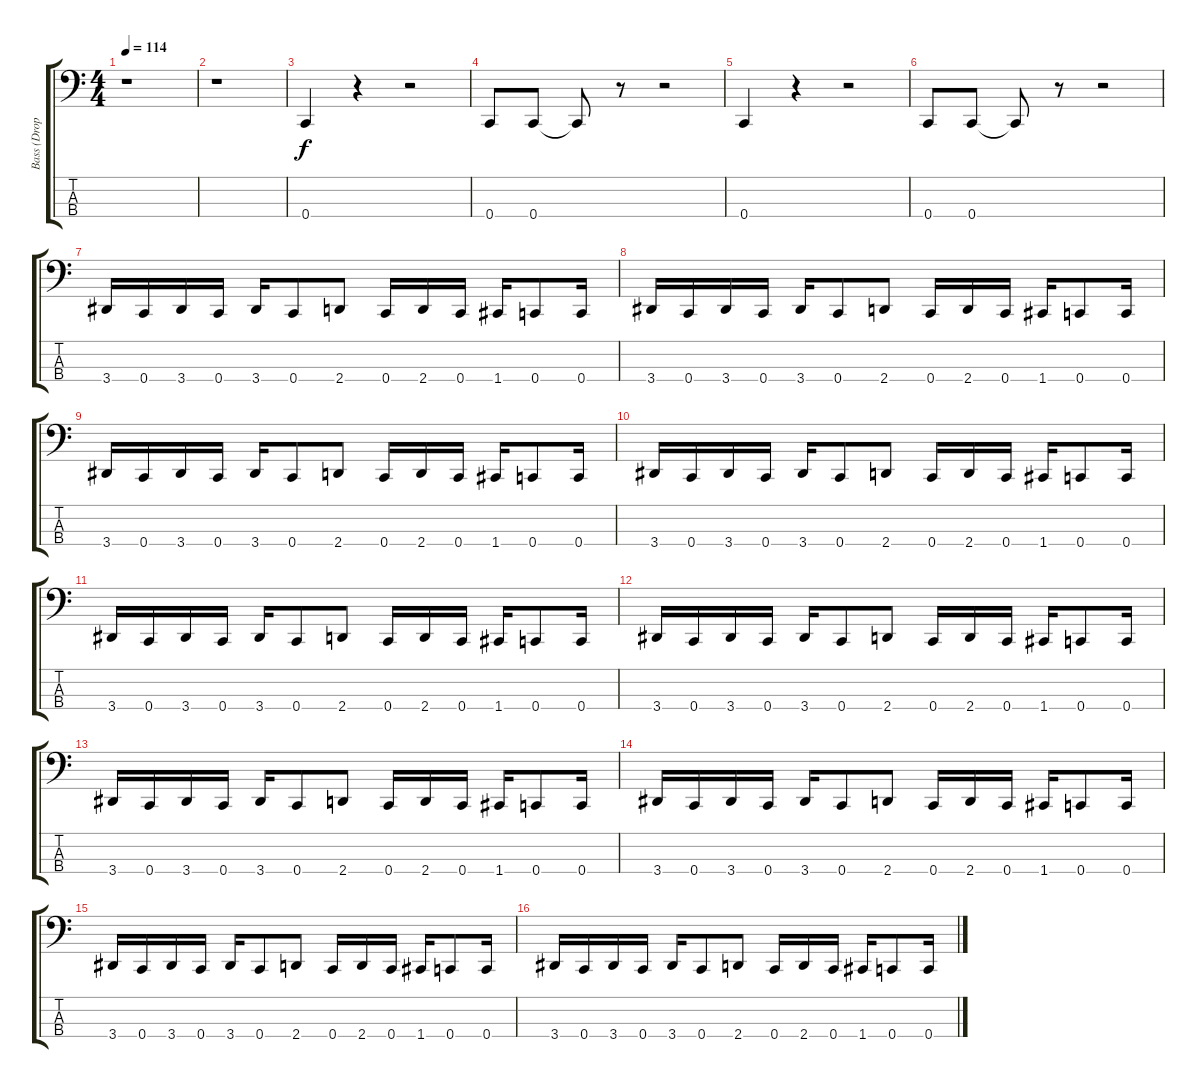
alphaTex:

\track ("Bass (Drop C)" "Bass (Drop") {instrument electricbasspick}
\staff {score tabs}
\tuning (F2 C2 G1 C1) {hide}
\ts (4 4)
\tempo 114
\clef f4
\ks c
r.1{dy f instrument electricbasspick} |
r.1 |
0.4.4 r.4 r.2 |
0.4.8 0.4.8 0.4{t}.8 r.8 r.2 |
0.4.4 r.4 r.2 |
0.4.8 0.4.8 0.4{t}.8 r.8 r.2 |
3.4.16 0.4.16 3.4.16 0.4.16 3.4.16 0.4.8 2.4.8 0.4.16 2.4.16 0.4.16 1.4.16 0.4.8 0.4.16 |
3.4.16 0.4.16 3.4.16 0.4.16 3.4.16 0.4.8 2.4.8 0.4.16 2.4.16 0.4.16 1.4.16 0.4.8 0.4.16 |
3.4.16 0.4.16 3.4.16 0.4.16 3.4.16 0.4.8 2.4.8 0.4.16 2.4.16 0.4.16 1.4.16 0.4.8 0.4.16 |
3.4.16 0.4.16 3.4.16 0.4.16 3.4.16 0.4.8 2.4.8 0.4.16 2.4.16 0.4.16 1.4.16 0.4.8 0.4.16 |
3.4.16 0.4.16 3.4.16 0.4.16 3.4.16 0.4.8 2.4.8 0.4.16 2.4.16 0.4.16 1.4.16 0.4.8 0.4.16 |
3.4.16 0.4.16 3.4.16 0.4.16 3.4.16 0.4.8 2.4.8 0.4.16 2.4.16 0.4.16 1.4.16 0.4.8 0.4.16 |
3.4.16 0.4.16 3.4.16 0.4.16 3.4.16 0.4.8 2.4.8 0.4.16 2.4.16 0.4.16 1.4.16 0.4.8 0.4.16 |
3.4.16 0.4.16 3.4.16 0.4.16 3.4.16 0.4.8 2.4.8 0.4.16 2.4.16 0.4.16 1.4.16 0.4.8 0.4.16 |
3.4.16 0.4.16 3.4.16 0.4.16 3.4.16 0.4.8 2.4.8 0.4.16 2.4.16 0.4.16 1.4.16 0.4.8 0.4.16 |
3.4.16 0.4.16 3.4.16 0.4.16 3.4.16 0.4.8 2.4.8 0.4.16 2.4.16 0.4.16 1.4.16 0.4.8 0.4.16
